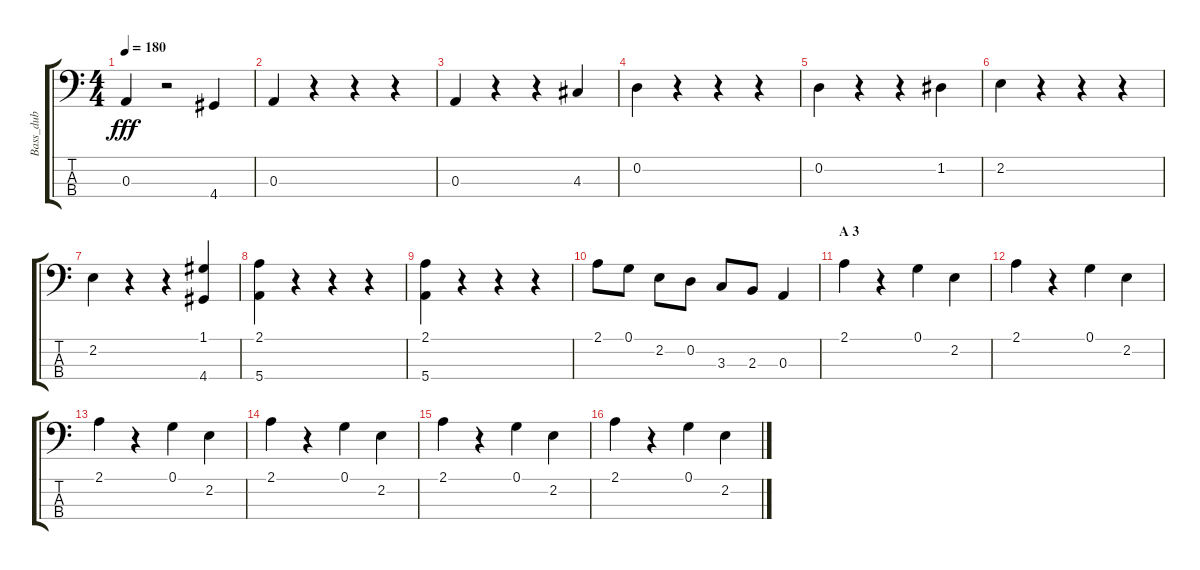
\track ("Bass_dub" "Bass_dub") {instrument acousticbass}
\staff {score tabs}
\tuning (G2 D2 A1 E1) {hide}
\ts (4 4)
\tempo 180
\clef f4
\ks c
0.3.4{dy fff} r.2 4.4.4 |
0.3.4 r.4 r.4 r.4 |
0.3.4 r.4 r.4 4.3.4 |
0.2.4 r.4 r.4 r.4 |
0.2.4 r.4 r.4 1.2.4 |
2.2.4 r.4 r.4 r.4 |
2.2.4 r.4 r.4 (1.1 4.4).4 |
(2.1 5.4).4 r.4 r.4 r.4 |
(2.1 5.4).4 r.4 r.4 r.4 |
2.1.8{instrument electricbasspick} 0.1.8 2.2.8 0.2.8 3.3.8 2.3.8 0.3.4 |
\section ("" "A 3")
2.1.4{instrument electricguitarmuted} r.4 0.1.4 2.2.4 |
2.1.4 r.4 0.1.4 2.2.4 |
2.1.4 r.4 0.1.4 2.2.4 |
2.1.4 r.4 0.1.4 2.2.4 |
2.1.4 r.4 0.1.4 2.2.4 |
2.1.4 r.4 0.1.4 2.2.4
